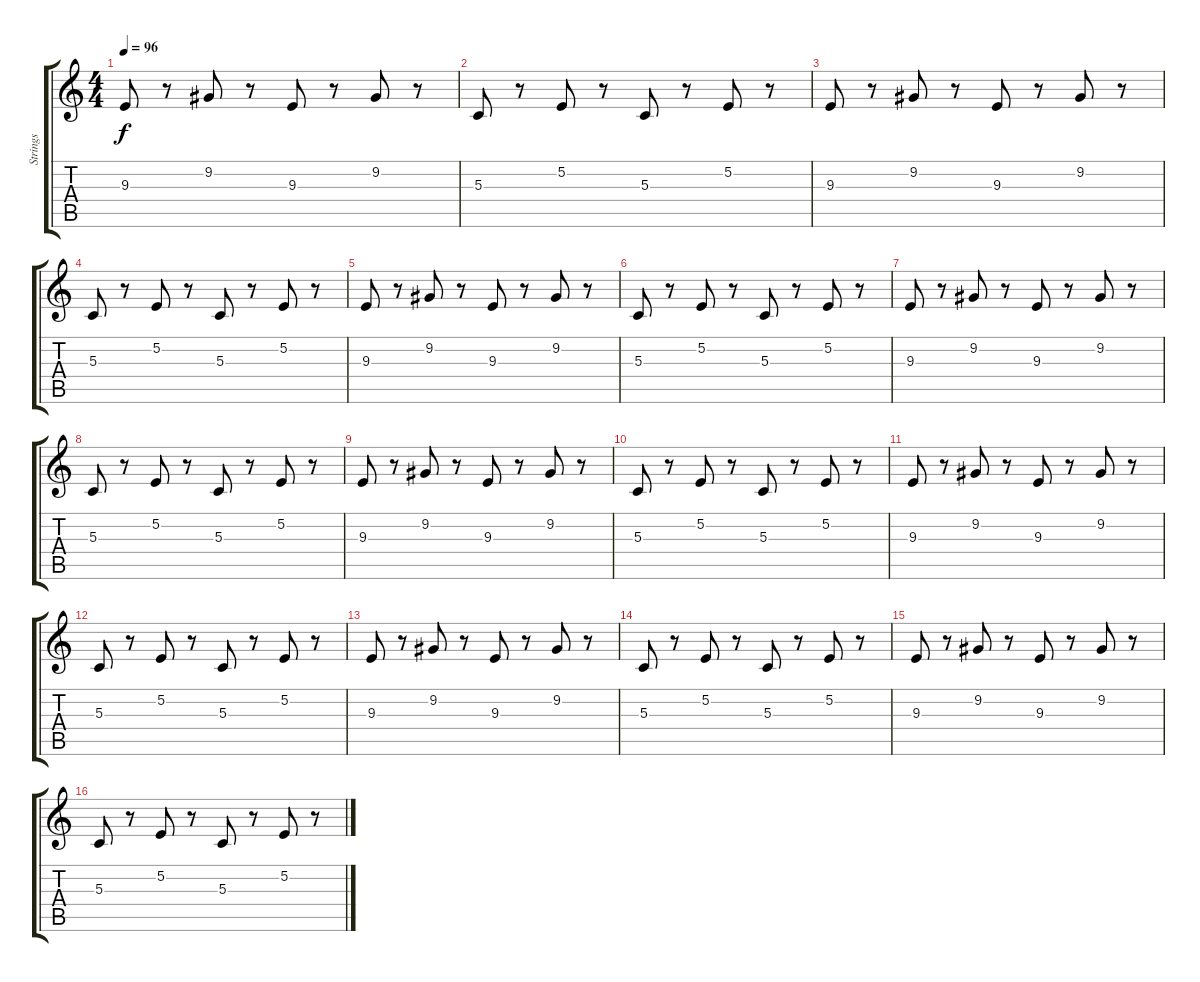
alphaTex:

\track ("Strings" "Strings") {instrument stringensemble1}
\staff {score tabs}
\tuning (E4 B3 G3 D3 A2 E2) {hide}
\ts (4 4)
\tempo 96
\clef g2
\ks c
9.3.8{dy f} r.8 9.2.8 r.8 9.3.8 r.8 9.2.8 r.8 |
5.3.8 r.8 5.2.8 r.8 5.3.8 r.8 5.2.8 r.8 |
9.3.8 r.8 9.2.8 r.8 9.3.8 r.8 9.2.8 r.8 |
5.3.8 r.8 5.2.8 r.8 5.3.8 r.8 5.2.8 r.8 |
9.3.8 r.8 9.2.8 r.8 9.3.8 r.8 9.2.8 r.8 |
5.3.8 r.8 5.2.8 r.8 5.3.8 r.8 5.2.8 r.8 |
9.3.8 r.8 9.2.8 r.8 9.3.8 r.8 9.2.8 r.8 |
5.3.8 r.8 5.2.8 r.8 5.3.8 r.8 5.2.8 r.8 |
9.3.8 r.8 9.2.8 r.8 9.3.8 r.8 9.2.8 r.8 |
5.3.8 r.8 5.2.8 r.8 5.3.8 r.8 5.2.8 r.8 |
9.3.8 r.8 9.2.8 r.8 9.3.8 r.8 9.2.8 r.8 |
5.3.8 r.8 5.2.8 r.8 5.3.8 r.8 5.2.8 r.8 |
9.3.8 r.8 9.2.8 r.8 9.3.8 r.8 9.2.8 r.8 |
5.3.8 r.8 5.2.8 r.8 5.3.8 r.8 5.2.8 r.8 |
9.3.8 r.8 9.2.8 r.8 9.3.8 r.8 9.2.8 r.8 |
5.3.8 r.8 5.2.8 r.8 5.3.8 r.8 5.2.8 r.8
